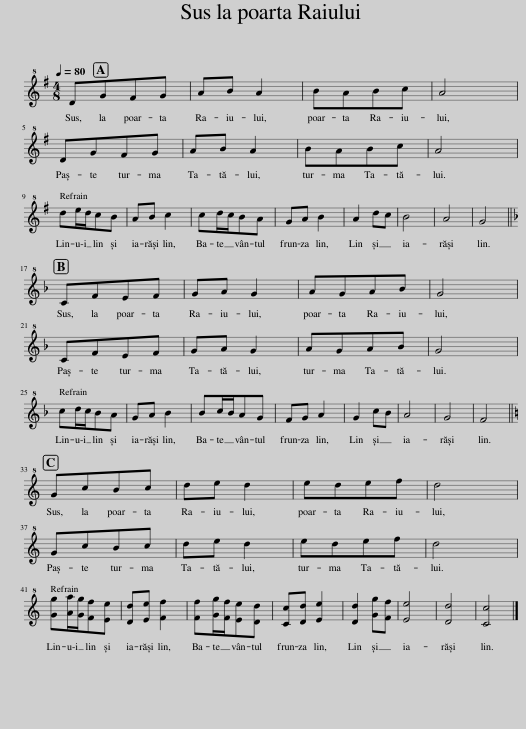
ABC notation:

X:1
L:1/8
Q:1/4=80
M:4/8
I:linebreak $
K:G
V:1 treble+8
V:1
 DGFG | AB A2 | BABc | A4 |$ DGFG | %5
 AB A2 | BABc | A4 |$ de/d/cB | AB c2 | %10
 cd/c/BA | GA B2 | A2 dc | B4 | A4 | %15
 G4 ||$[K:F] CFEF | GA G2 | AGAB | G4 |$ %20
 CFEF | GA G2 | AGAB | G4 |$ cd/c/BA | %25
 GA B2 | Bc/B/AG | FG A2 | G2 cB | A4 | %30
 G4 | F4 ||$[K:C] GcBc | de d2 | edef | %35
 d4 |$ GcBc | de d2 | edef | d4 |$ %40
 [Gg][Aa]/[Gg]/[Ff][Ee] | [Dd][Ee] [Ff]2 | [Ff][Gg]/[Ff]/[Ee][Dd] | [Cc][Dd] [Ee]2 | [Dd]2 [Gg][Ff] | %45
 [Ee]4 | [Dd]4 | [Cc]4 |] %48
